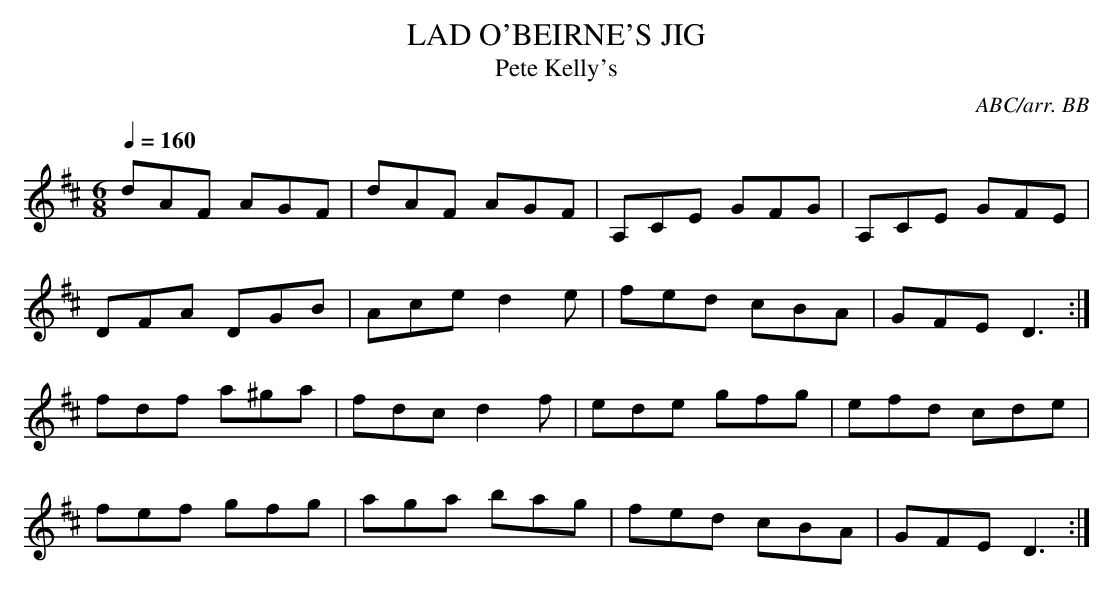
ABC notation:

X:1
T:LAD O'BEIRNE'S JIG
T:Pete Kelly's
C:ABC/arr. BB
this tune for a junior ceili band in the 1950's, and I have
no reason to disbelieve him. However it appears that he never
put a name to it, hence the confusion - it has been attributed
to others besides Lad O (e.g. Joe Burke).
M:6/8
L:1/8
Q:1/4=160
K:D
dAF AGF|dAF AGF|A,CE GFG|A,CE GFE|
DFA DGB|Ace d2e|fed cBA|GFE D3 :|
fdf a^ga|fdc d2f|ede gfg|efd cde|
fef gfg|aga bag|fed cBA|GFE D3 :|
